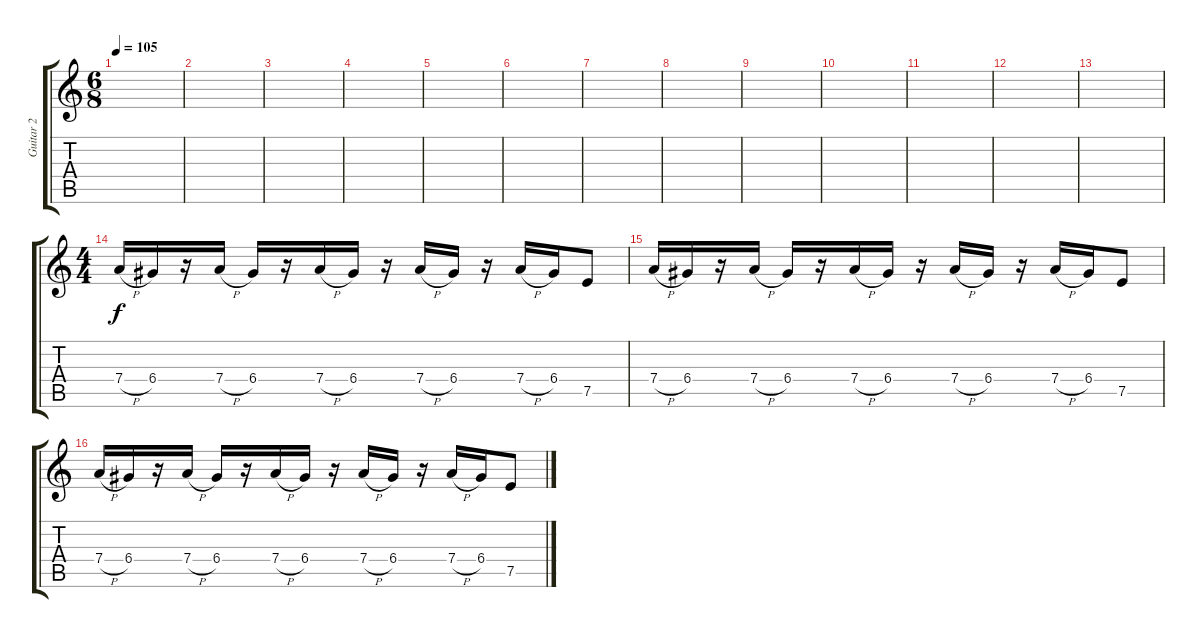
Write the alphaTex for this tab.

\track ("Guitar 2" "Guitar 2") {instrument electricguitarjazz}
\staff {score tabs}
\tuning (E4 B3 G3 D3 A2 E2) {hide}
\ts (6 8)
\tempo 105
\clef g2
\ks c
|
|
|
|
|
|
|
|
|
|
|
|
|
\ts (4 4)
7.4{h}.16 6.4.16 r.16 7.4{h}.16 6.4.16 r.16 7.4{h}.16 6.4.16 r.16 7.4{h}.16 6.4.16 r.16 7.4{h}.16 6.4.16 7.5.8 |
7.4{h}.16 6.4.16 r.16 7.4{h}.16 6.4.16 r.16 7.4{h}.16 6.4.16 r.16 7.4{h}.16 6.4.16 r.16 7.4{h}.16 6.4.16 7.5.8 |
7.4{h}.16 6.4.16 r.16 7.4{h}.16 6.4.16 r.16 7.4{h}.16 6.4.16 r.16 7.4{h}.16 6.4.16 r.16 7.4{h}.16 6.4.16 7.5.8
